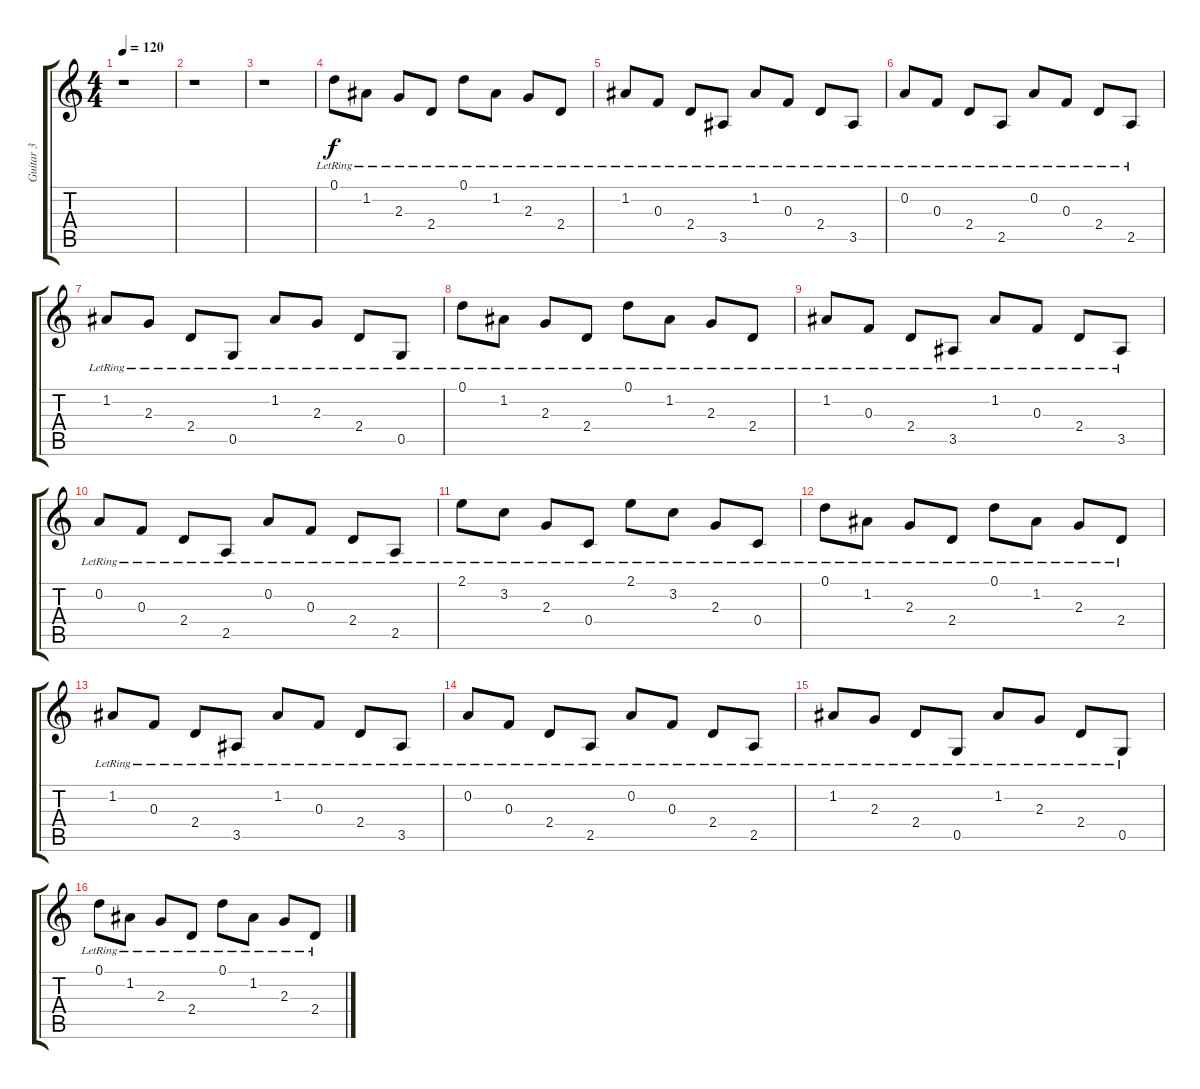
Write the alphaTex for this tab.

\track ("Guitar 3" "Guitar 3") {instrument distortionguitar}
\staff {score tabs}
\tuning (D4 A3 F3 C3 G2 D2) {hide}
\ts (4 4)
\tempo 120
\clef g2
\ks c
r.1{dy f} |
r.1 |
r.1 |
0.1{lr}.8{volume 13 instrument electricguitarjazz} 1.2{lr}.8 2.3{lr}.8 2.4{lr}.8 0.1{lr}.8 1.2{lr}.8 2.3{lr}.8 2.4{lr}.8 |
1.2{lr}.8 0.3{lr}.8 2.4{lr}.8 3.5{lr}.8 1.2{lr}.8 0.3{lr}.8 2.4{lr}.8 3.5{lr}.8 |
0.2{lr}.8 0.3{lr}.8 2.4{lr}.8 2.5{lr}.8 0.2{lr}.8 0.3{lr}.8 2.4{lr}.8 2.5{lr}.8 |
1.2{lr}.8 2.3{lr}.8 2.4{lr}.8 0.5{lr}.8 1.2{lr}.8 2.3{lr}.8 2.4{lr}.8 0.5{lr}.8 |
0.1{lr}.8 1.2{lr}.8 2.3{lr}.8 2.4{lr}.8 0.1{lr}.8 1.2{lr}.8 2.3{lr}.8 2.4{lr}.8 |
1.2{lr}.8 0.3{lr}.8 2.4{lr}.8 3.5{lr}.8 1.2{lr}.8 0.3{lr}.8 2.4{lr}.8 3.5{lr}.8 |
0.2{lr}.8 0.3{lr}.8 2.4{lr}.8 2.5{lr}.8 0.2{lr}.8 0.3{lr}.8 2.4{lr}.8 2.5{lr}.8 |
2.1{lr}.8 3.2{lr}.8 2.3{lr}.8 0.4{lr}.8 2.1{lr}.8 3.2{lr}.8 2.3{lr}.8 0.4{lr}.8 |
0.1{lr}.8 1.2{lr}.8 2.3{lr}.8 2.4{lr}.8 0.1{lr}.8 1.2{lr}.8 2.3{lr}.8 2.4{lr}.8 |
1.2{lr}.8 0.3{lr}.8 2.4{lr}.8 3.5{lr}.8 1.2{lr}.8 0.3{lr}.8 2.4{lr}.8 3.5{lr}.8 |
0.2{lr}.8 0.3{lr}.8 2.4{lr}.8 2.5{lr}.8 0.2{lr}.8 0.3{lr}.8 2.4{lr}.8 2.5{lr}.8 |
1.2{lr}.8 2.3{lr}.8 2.4{lr}.8 0.5{lr}.8 1.2{lr}.8 2.3{lr}.8 2.4{lr}.8 0.5{lr}.8 |
0.1{lr}.8 1.2{lr}.8 2.3{lr}.8 2.4{lr}.8 0.1{lr}.8 1.2{lr}.8 2.3{lr}.8 2.4{lr}.8
